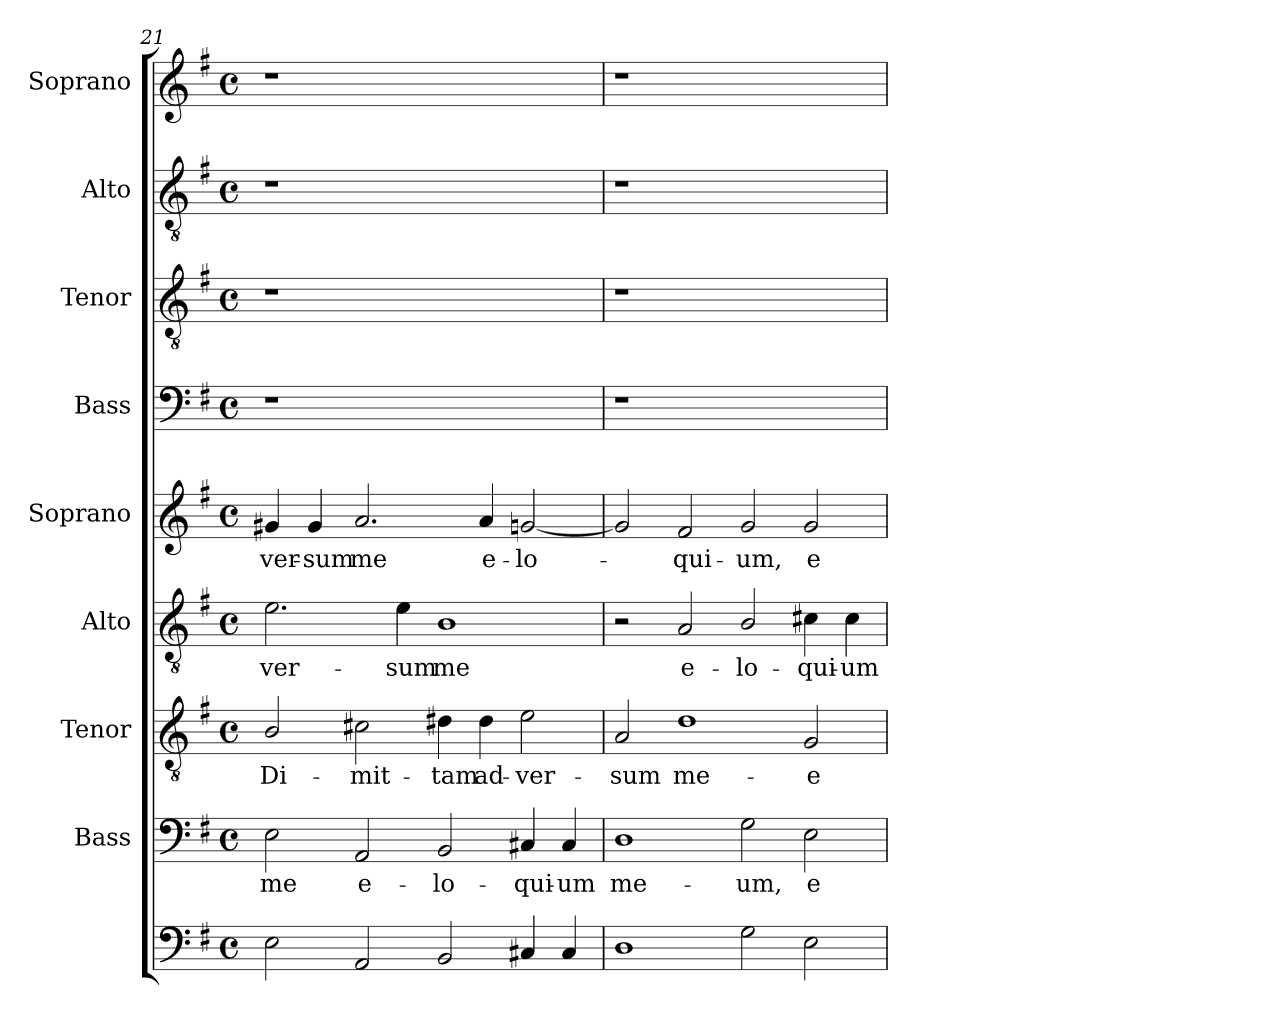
**kern	**kern	**text	**kern	**text	**kern	**text	**kern	**text	**kern	**kern	**kern	**kern
*part9	*part8	*part8	*part7	*part7	*part6	*part6	*part5	*part5	*part4	*part3	*part2	*part1
*staff9	*staff8	*staff8	*staff7	*staff7	*staff6	*staff6	*staff5	*staff5	*staff4	*staff3	*staff2	*staff1
*I""Violón y contrabajo"	*I"Bass	*	*I"Tenor	*	*I"Alto	*	*I"Soprano	*	*I"Bass	*I"Tenor	*I"Alto	*I"Soprano
*I'Cont.	*I'B.	*	*I'T.	*	*I'A.	*	*I'S.	*	*I'B.	*I'T.	*I'A.	*I'S.
*clefF4	*clefF4	*	*clefGv2	*	*clefGv2	*	*clefG2	*	*clefF4	*clefGv2	*clefGv2	*clefG2
*	*	*	*ITrd7c12	*	*ITrd7c12	*	*	*	*	*ITrd7c12	*ITrd7c12	*
*k[f#]	*k[f#]	*	*k[f#]	*	*k[f#]	*	*k[f#]	*	*k[f#]	*k[f#]	*k[f#]	*k[f#]
*G:	*G:	*	*G:	*	*G:	*	*G:	*	*G:	*G:	*G:	*G:
*M4/4	*M4/4	*	*M4/4	*	*M4/4	*	*M4/4	*	*M4/4	*M4/4	*M4/4	*M4/4
*met(c)	*met(c)	*	*met(c)	*	*met(c)	*	*met(c)	*	*met(c)	*met(c)	*met(c)	*met(c)
=21	=21	=21	=21	=21	=21	=21	=21	=21	=21	=21	=21	=21
!	!	!LO:LY:b:color=#000000	!	!	!	!	!	!	!	!	!	!
!	!	!	!	!LO:LY:b:color=#000000	!	!	!	!	!	!	!	!
!	!	!	!	!	!	!LO:LY:b:color=#000000	!	!	!	!	!	!
!	!	!	!	!	!	!	!	!LO:LY:b:color=#000000	!LO:N:vis=1	!LO:N:vis=1	!LO:N:vis=1	!LO:N:vis=1
2Ei\	2Ei\	me	2BBi/	Di-	2.Ei\	-ver-	4g#Xi/	-ver-	1r	1r	1r	1r
!	!	!	!	!	!	!	!	!LO:LY:b:color=#000000	!	!	!	!
.	.	.	.	.	.	.	4g#i/	-sum	.	.	.	.
!	!	!LO:LY:b:color=#000000	!	!	!	!	!	!	!	!	!	!
!	!	!	!	!LO:LY:b:color=#000000	!	!	!	!	!	!	!	!
!	!	!	!	!	!	!	!	!LO:LY:b:color=#000000	!	!	!	!
2AAi/	2AAi/	e-	2C#Xi\	-mit-	.	.	2.ai/	me	.	.	.	.
!	!	!	!	!	!	!LO:LY:b:color=#000000	!	!	!	!	!	!
.	.	.	.	.	4Ei\	-sum	.	.	.	.	.	.
!	!	!LO:LY:b:color=#000000	!	!	!	!	!	!	!	!	!	!
!	!	!	!	!LO:LY:b:color=#000000	!	!	!	!	!	!	!	!
!	!	!	!	!	!	!LO:LY:b:color=#000000	!	!	!	!	!	!
2BBi/	2BBi/	-lo-	4D#Xi\	-tam	1BBi	me	.	.	1ryy	1ryy	1ryy	1ryy
!	!	!	!	!LO:LY:b:color=#000000	!	!	!	!	!	!	!	!
!	!	!	!	!	!	!	!	!LO:LY:b:color=#000000	!	!	!	!
.	.	.	4D#i\	ad-	.	.	4ai/	e-	.	.	.	.
!	!	!LO:LY:b:color=#000000	!	!	!	!	!	!	!	!	!	!
!	!	!	!	!LO:LY:b:color=#000000	!	!	!	!	!	!	!	!
!	!	!	!	!	!	!	!	!LO:LY:b:color=#000000	!	!	!	!
4C#Xi/	4C#Xi/	-qui-	2Ei\	-ver-	.	.	[2gni/	-lo-	.	.	.	.
!	!	!LO:LY:b:color=#000000	!	!	!	!	!	!	!	!	!	!
4C#i/	4C#i/	-um	.	.	.	.	.	.	.	.	.	.
=22	=22	=22	=22	=22	=22	=22	=22	=22	=22	=22	=22	=22
!	!	!LO:LY:b:color=#000000	!	!	!	!	!	!	!	!	!	!
!	!	!	!	!LO:LY:b:color=#000000	!	!	!	!	!LO:N:vis=1	!LO:N:vis=1	!LO:N:vis=1	!LO:N:vis=1
1Di	1Di	me-	2AAi/	-sum	2r	.	2gi/]	.	1r	1r	1r	1r
!	!	!	!	!LO:LY:b:color=#000000	!	!	!	!	!	!	!	!
!	!	!	!	!	!	!LO:LY:b:color=#000000	!	!	!	!	!	!
!	!	!	!	!	!	!	!	!LO:LY:b:color=#000000	!	!	!	!
.	.	.	1Di	me-	2AAi/	e-	2f#i/	-qui-	.	.	.	.
!	!	!LO:LY:b:color=#000000	!	!	!	!	!	!	!	!	!	!
!	!	!	!	!	!	!LO:LY:b:color=#000000	!	!	!	!	!	!
!	!	!	!	!	!	!	!	!LO:LY:b:color=#000000	!	!	!	!
2Gi\	2Gi\	-um,	.	.	2BBi/	-lo-	2gi/	-um,	1ryy	1ryy	1ryy	1ryy
!	!	!LO:LY:b:color=#000000	!	!	!	!	!	!	!	!	!	!
!	!	!	!	!LO:LY:b:color=#000000	!	!	!	!	!	!	!	!
!	!	!	!	!	!	!LO:LY:b:color=#000000	!	!	!	!	!	!
!	!	!	!	!	!	!	!	!LO:LY:b:color=#000000	!	!	!	!
2Ei\	2Ei\	e-	2GGi/	-e-	4C#Xi\	-qui-	2gi/	e-	.	.	.	.
!	!	!	!	!	!	!LO:LY:b:color=#000000	!	!	!	!	!	!
.	.	.	.	.	4C#i\	-um	.	.	.	.	.	.
=	=	=	=	=	=	=	=	=	=	=	=	=
*-	*-	*-	*-	*-	*-	*-	*-	*-	*-	*-	*-	*-
